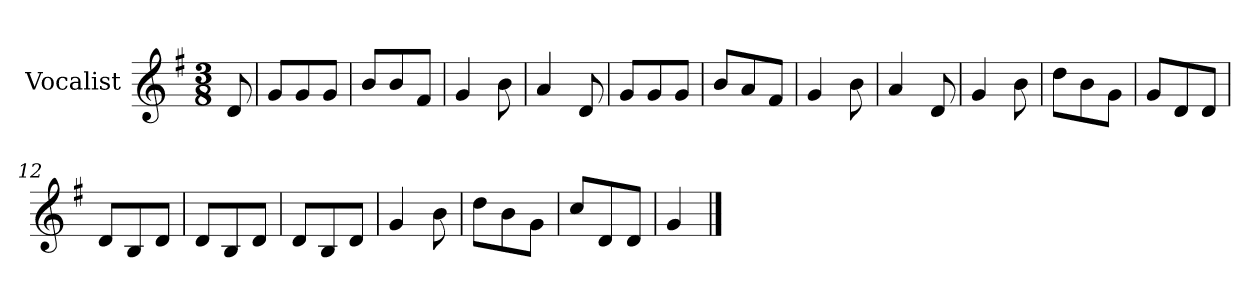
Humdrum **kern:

**kern
*part1
*staff1
*I"Vocalist
*k[f#]
*G:
*M3/8
=
8d
=1
8gL
8g
8gJ
=2
8bL
8b
8f#J
=3
4g
8b
=4
4a
8d
=5
8gL
8g
8gJ
=6
8bL
8a
8f#J
=7
4g
8b
=8
4a
8d
=9
4g
8b
=10
8ddL
8b
8gJ
=11
8gL
8d
8dJ
=12
8dL
8B
8dJ
=13
8dL
8B
8dJ
=14
8dL
8B
8dJ
=15
4g
8b
=16
8ddL
8b
8gJ
=17
8ccL
8d
8dJ
=18
4g
==
*-
